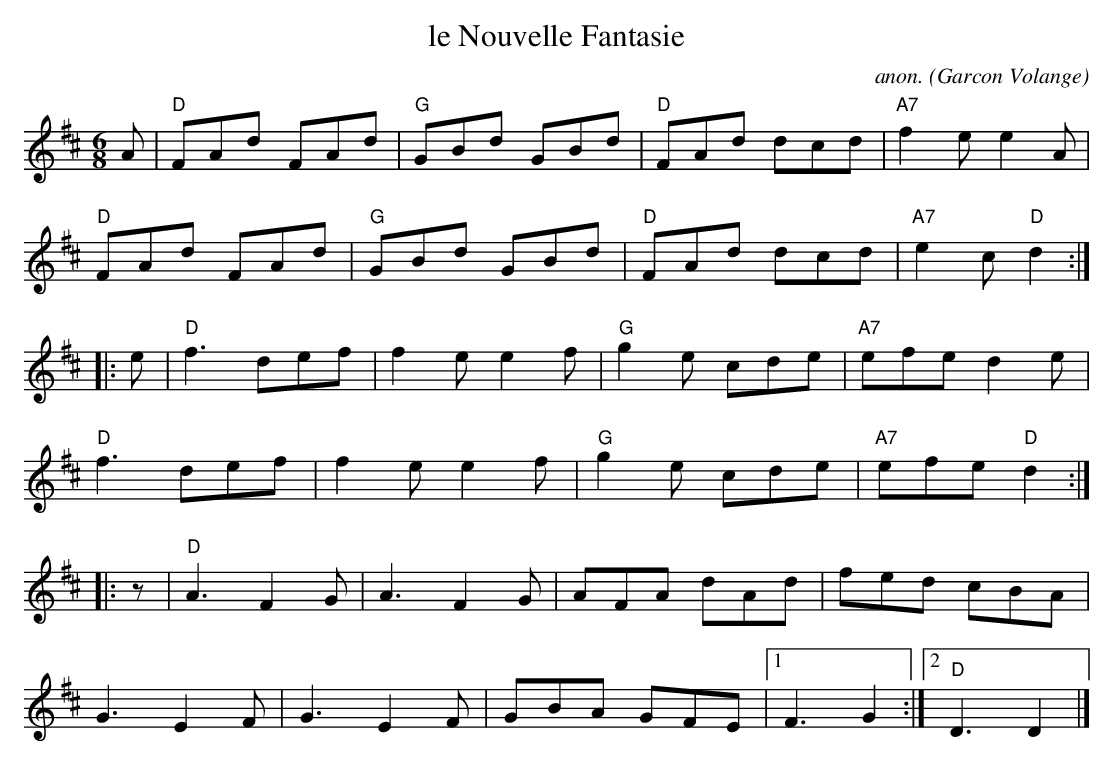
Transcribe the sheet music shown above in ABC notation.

X:1
T:le Nouvelle Fantasie
O:Garcon Volange
O:Sally Sloane
C:anon.
O:England
M:6/8
L:1/8
K:D
A |\
"D"FAd FAd | "G"GBd GBd | "D"FAd dcd | "A7"f2e e2A |
"D"FAd FAd | "G"GBd GBd | "D"FAd dcd | "A7"e2c "D"d2 :|
|: e |\
"D"f3 def | f2e e2f | "G"g2e cde | "A7"efe d2e |
"D"f3 def | f2e e2f | "G"g2e cde | "A7"efe "D"d2 :|
|: z |\
"D"A3 F2G | A3 F2G | AFA dAd | fed cBA |
G3 E2F | G3 E2F | GBA GFE |[1 F3 G2 :|[2 "D"D3 D2 |]
